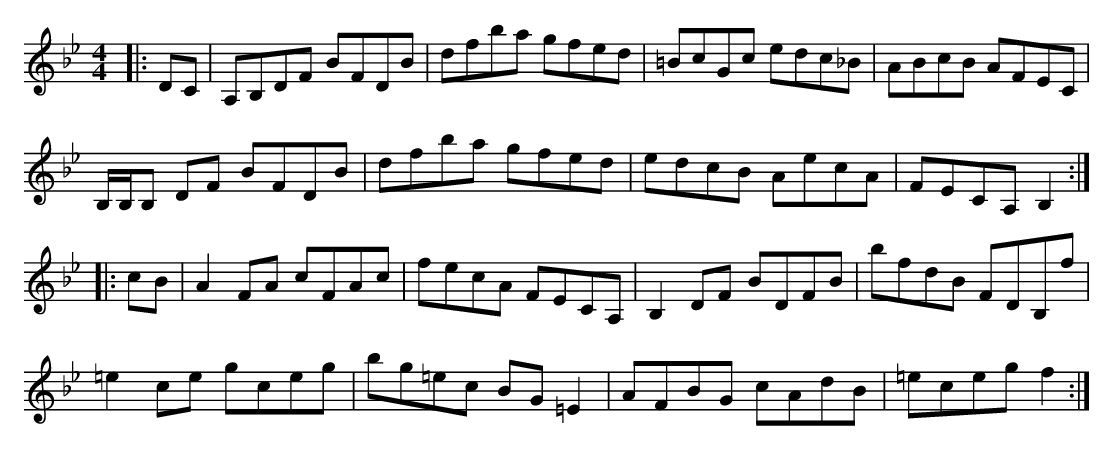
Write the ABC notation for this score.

X:1
M:4/4
K:Gmin
|:DC|A,B,DF BFDB|dfba gfed|=BcGc edc_B|ABcB AFEC|
B,/B,/B, DF BFDB|dfba gfed|edcB AecA|FECA, B,2:|
|:cB|A2FA cFAc|fecA FECA,|B,2DF BDFB|bfdB FDB,f|
=e2ce gceg|bg=ec BG=E2|AFBG cAdB|=eceg f2:|
